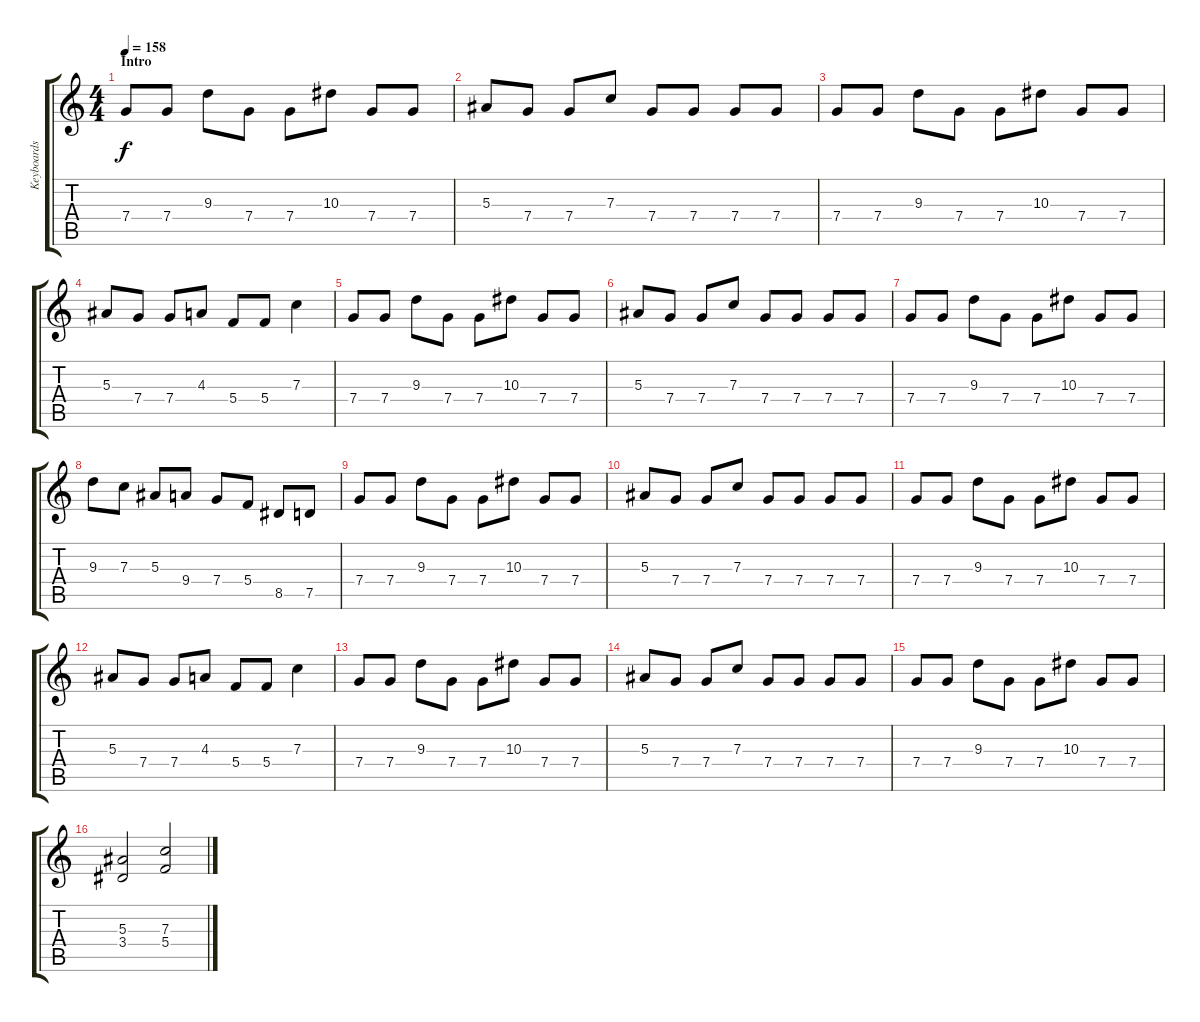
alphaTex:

\track ("Keyboards" "Keyboards") {instrument fx5brightness}
\staff {score tabs}
\tuning (D5 A4 F4 C4 G3 D3) {hide}
\ts (4 4)
\section ("" "Intro")
\tempo 158
\clef g2
\ks c
7.4.8{dy f instrument fx5brightness} 7.4.8 9.3.8 7.4.8 7.4.8 10.3.8 7.4.8 7.4.8 |
5.3.8 7.4.8 7.4.8 7.3.8 7.4.8 7.4.8 7.4.8 7.4.8 |
7.4.8 7.4.8 9.3.8 7.4.8 7.4.8 10.3.8 7.4.8 7.4.8 |
5.3.8 7.4.8 7.4.8 4.3.8 5.4.8 5.4.8 7.3.4 |
7.4.8 7.4.8 9.3.8 7.4.8 7.4.8 10.3.8 7.4.8 7.4.8 |
5.3.8 7.4.8 7.4.8 7.3.8 7.4.8 7.4.8 7.4.8 7.4.8 |
7.4.8 7.4.8 9.3.8 7.4.8 7.4.8 10.3.8 7.4.8 7.4.8 |
9.3.8 7.3.8 5.3.8 9.4.8 7.4.8 5.4.8 8.5.8 7.5.8 |
7.4.8 7.4.8 9.3.8 7.4.8 7.4.8 10.3.8 7.4.8 7.4.8 |
5.3.8 7.4.8 7.4.8 7.3.8 7.4.8 7.4.8 7.4.8 7.4.8 |
7.4.8 7.4.8 9.3.8 7.4.8 7.4.8 10.3.8 7.4.8 7.4.8 |
5.3.8 7.4.8 7.4.8 4.3.8 5.4.8 5.4.8 7.3.4 |
7.4.8 7.4.8 9.3.8 7.4.8 7.4.8 10.3.8 7.4.8 7.4.8 |
5.3.8 7.4.8 7.4.8 7.3.8 7.4.8 7.4.8 7.4.8 7.4.8 |
7.4.8 7.4.8 9.3.8 7.4.8 7.4.8 10.3.8 7.4.8 7.4.8 |
(5.3 3.4).2 (7.3 5.4).2
